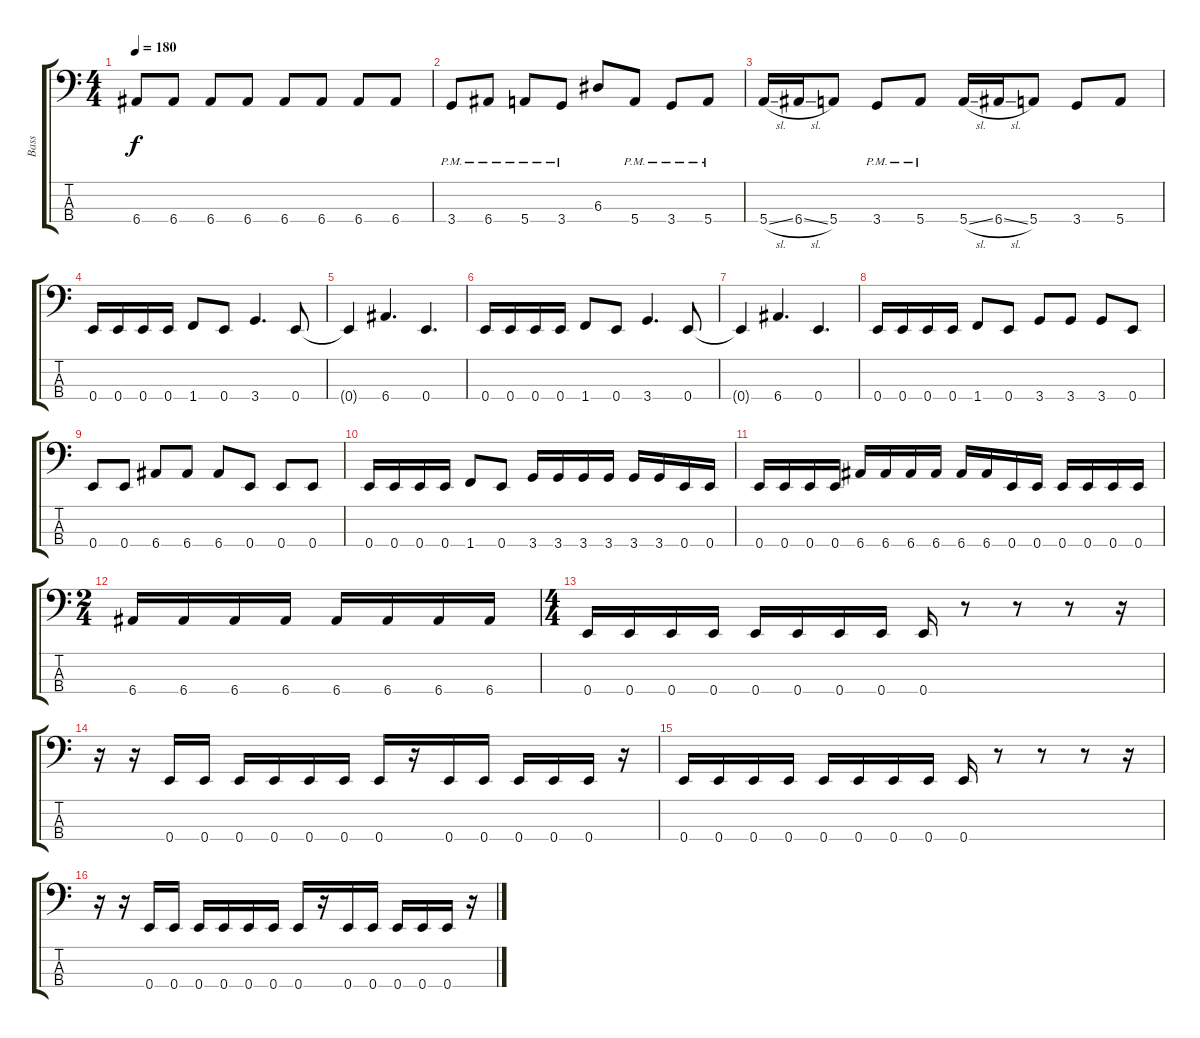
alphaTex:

\track ("Bass" "Bass") {instrument electricbassfinger}
\staff {score tabs}
\tuning (G2 D2 A1 E1) {hide}
\ts (4 4)
\tempo 180
\clef f4
\ks c
6.4.8{dy f} 6.4.8 6.4.8 6.4.8 6.4.8 6.4.8 6.4.8 6.4.8 |
3.4{pm}.8 6.4{pm}.8 5.4{pm}.8 3.4{pm}.8 6.3.8 5.4{pm}.8 3.4{pm}.8 5.4{pm}.8 |
5.4{sl}.16 6.4{sl}.16 5.4.8 3.4{pm}.8 5.4{pm}.8 5.4{sl}.16 6.4{sl}.16 5.4.8 3.4.8 5.4.8 |
0.4.16 0.4.16 0.4.16 0.4.16 1.4.8 0.4.8 3.4.4{d} 0.4.8 |
0.4{t}.4 6.4.4{d} 0.4.4{d} |
0.4.16 0.4.16 0.4.16 0.4.16 1.4.8 0.4.8 3.4.4{d} 0.4.8 |
0.4{t}.4 6.4.4{d} 0.4.4{d} |
0.4.16 0.4.16 0.4.16 0.4.16 1.4.8 0.4.8 3.4.8 3.4.8 3.4.8 0.4.8 |
0.4.8 0.4.8 6.4.8 6.4.8 6.4.8 0.4.8 0.4.8 0.4.8 |
0.4.16 0.4.16 0.4.16 0.4.16 1.4.8 0.4.8 3.4.16 3.4.16 3.4.16 3.4.16 3.4.16 3.4.16 0.4.16 0.4.16 |
0.4.16 0.4.16 0.4.16 0.4.16 6.4.16 6.4.16 6.4.16 6.4.16 6.4.16 6.4.16 0.4.16 0.4.16 0.4.16 0.4.16 0.4.16 0.4.16 |
\ts (2 4)
6.4.16 6.4.16 6.4.16 6.4.16 6.4.16 6.4.16 6.4.16 6.4.16 |
\ts (4 4)
0.4.16 0.4.16 0.4.16 0.4.16 0.4.16 0.4.16 0.4.16 0.4.16 0.4.16 r.8 r.8 r.8 r.16 |
r.16 r.16 0.4.16 0.4.16 0.4.16 0.4.16 0.4.16 0.4.16 0.4.16 r.16 0.4.16 0.4.16 0.4.16 0.4.16 0.4.16 r.16 |
0.4.16 0.4.16 0.4.16 0.4.16 0.4.16 0.4.16 0.4.16 0.4.16 0.4.16 r.8 r.8 r.8 r.16 |
r.16 r.16 0.4.16 0.4.16 0.4.16 0.4.16 0.4.16 0.4.16 0.4.16 r.16 0.4.16 0.4.16 0.4.16 0.4.16 0.4.16 r.16
